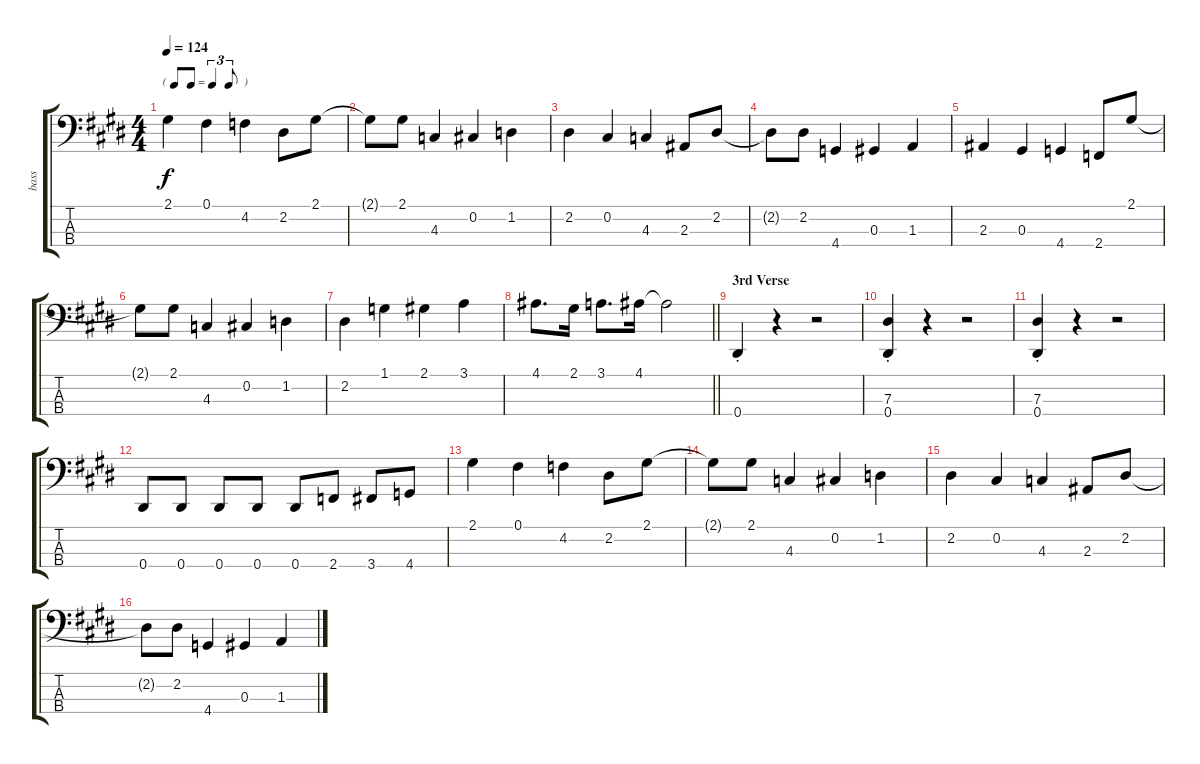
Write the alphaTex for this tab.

\track ("bass" "bass") {instrument electricbassfinger}
\staff {score tabs}
\tuning (Gb2 Db2 Ab1 Eb1) {hide}
\ts (4 4)
\tf triplet8th
\tempo 124
\clef f4
\ks e
2.1.4{dy f} 0.1.4 4.2.4 2.2.8 2.1.8 |
\ks c#minor
2.1{t}.8 2.1.8 4.3.4 0.2.4 1.2.4 |
2.2.4 0.2.4 4.3.4 2.3.8 2.2.8 |
\ks e
2.2{t}.8 2.2.8 4.4.4 0.3.4 1.3.4 |
\ks c#minor
2.3.4 0.3.4 4.4.4 2.4.8 2.1.8 |
2.1{t}.8 2.1.8 4.3.4 0.2.4 1.2.4 |
\ks e
2.2.4 1.1.4 2.1.4 3.1.4 |
\barLineRight lightlight
\ks c#minor
4.1.8{d} 2.1.16 3.1.8{d} 4.1.16 4.1{t}.2 |
\section ("" "3rd Verse")
0.4{st}.4 r.4 r.2 |
\ks e
(7.3{st} 0.4{st}).4 r.4 r.2 |
\ks c#minor
(7.3{st} 0.4{st}).4 r.4 r.2 |
0.4.8 0.4.8 0.4.8 0.4.8 0.4.8 2.4.8 3.4.8 4.4.8 |
\ks e
2.1.4 0.1.4 4.2.4 2.2.8 2.1.8 |
\ks c#minor
2.1{t}.8 2.1.8 4.3.4 0.2.4 1.2.4 |
2.2.4 0.2.4 4.3.4 2.3.8 2.2.8 |
\ks e
2.2{t}.8 2.2.8 4.4.4 0.3.4 1.3.4
